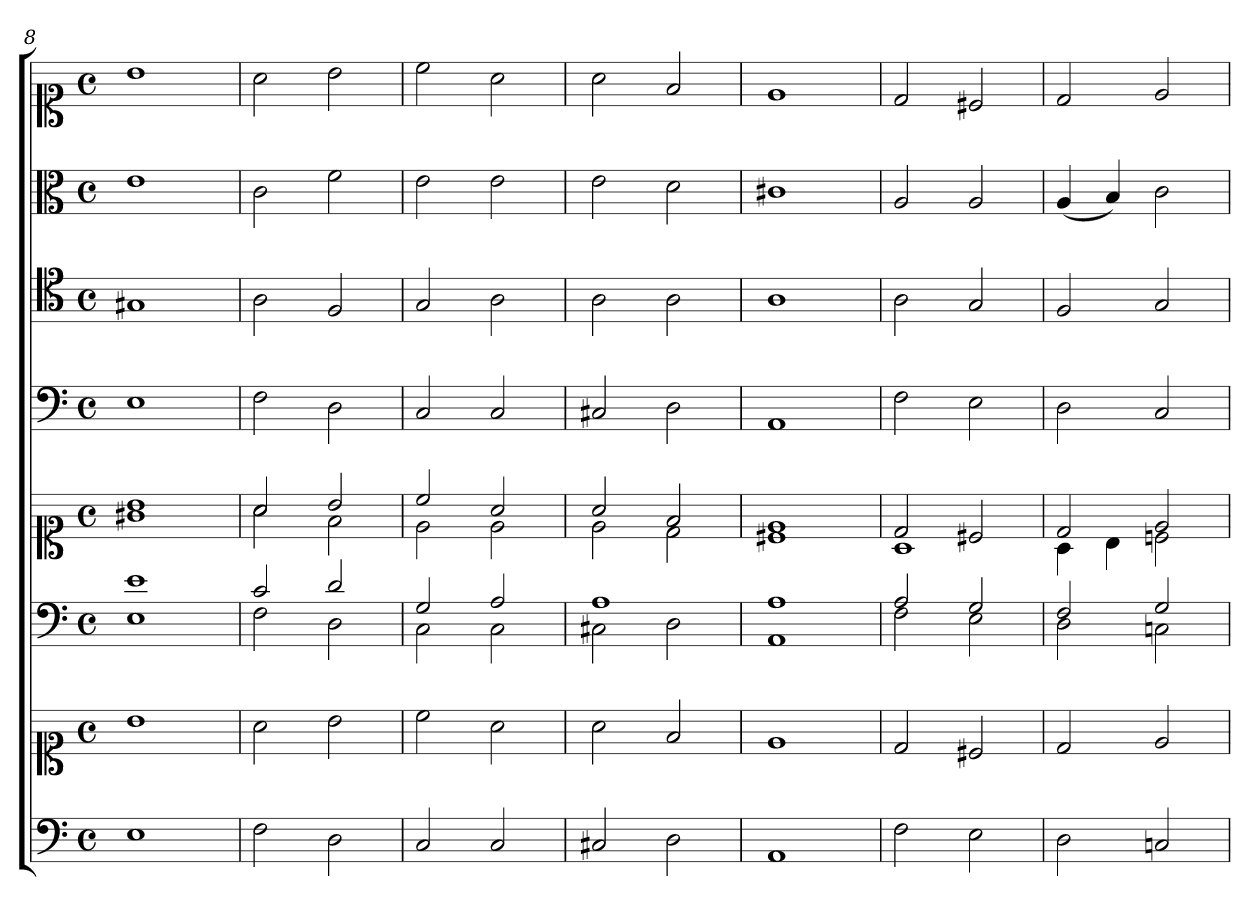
**kern	**kern	**kern	**kern	**kern	**kern	**kern	**kern
*part6	*part6	*part5	*part5	*part4	*part3	*part2	*part1
*staff8	*staff7	*staff6	*staff5	*staff4	*staff3	*staff2	*staff1
*clefF4	*clefC1	*clefF4	*clefC1	*clefF4	*clefC4	*clefC3	*clefC1
*k[]	*k[]	*k[]	*k[]	*k[]	*k[]	*k[]	*k[]
*M4/4	*M4/4	*M4/4	*M4/4	*M4/4	*M4/4	*M4/4	*M4/4
*met(c)	*met(c)	*met(c)	*met(c)	*met(c)	*met(c)	*met(c)	*met(c)
=8	=8	=8	=8	=8	=8	=8	=8
*	*	*^	*^	*	*	*	*
1E	1b	1e	1E	1b	1g#X	1E	1G#X	1e	1b
=9	=9	=9	=9	=9	=9	=9	=9	=9	=9
2F	2a	2c	2F	2a	2a	2F	2A	2c	2a
2D	2b	2d	2D	2b	2f	2D	2F	2f	2b
=10	=10	=10	=10	=10	=10	=10	=10	=10	=10
2C	2cc	2G	2C	2cc	2e	2C	2G	2e	2cc
2C	2a	2A	2C	2a	2e	2C	2A	2e	2a
=11	=11	=11	=11	=11	=11	=11	=11	=11	=11
2C#X	2a	1A	2C#X	2a	2e	2C#X	2A	2e	2a
2D	2f	.	2D	2f	2d	2D	2A	2d	2f
=12	=12	=12	=12	=12	=12	=12	=12	=12	=12
1AA	1e	1A	1AA	1e	1c#X	1AA	1A	1c#X	1e
=13	=13	=13	=13	=13	=13	=13	=13	=13	=13
2F	2d	2A	2F	2d	1A	2F	2A	2A	2d
2E	2c#X	2G	2E	2c#X	.	2E	2G	2A	2c#X
=14	=14	=14	=14	=14	=14	=14	=14	=14	=14
2D	2d	2F	2D	2d	4A	2D	2F	(4A	2d
.	.	.	.	.	4B	.	.	4B)	.
2Cn	2e	2G	2Cn	2e	2cn	2C	2G	2c	2e
*	*	*v	*v	*	*	*	*	*	*
*	*	*	*v	*v	*	*	*	*
=	=	=	=	=	=	=	=
*-	*-	*-	*-	*-	*-	*-	*-
